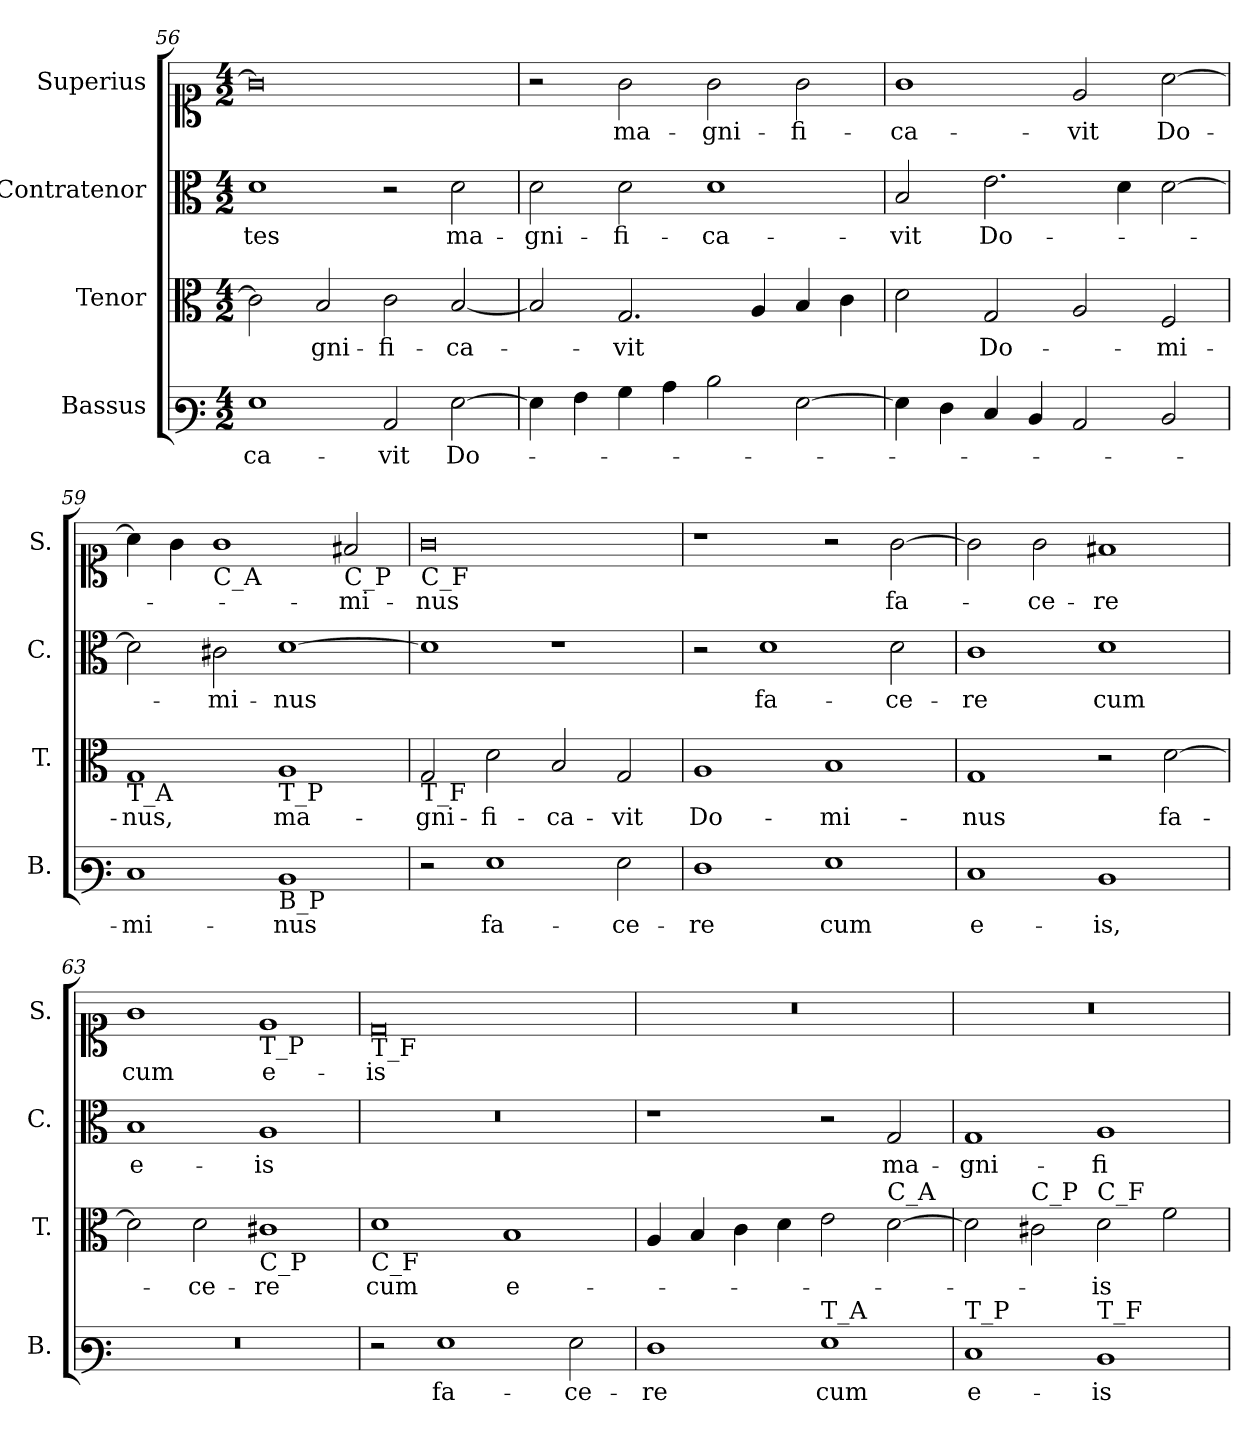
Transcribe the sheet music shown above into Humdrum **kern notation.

**kern	**text	**kern	**text	**kern	**text	**kern	**text
*part4	*part4	*part3	*part3	*part2	*part2	*part1	*part1
*staff4	*staff4	*staff3	*staff3	*staff2	*staff2	*staff1	*staff1
*I"Bassus	*	*I"Tenor	*	*I"Contratenor	*	*I"Superius	*
*I'B.	*	*I'T.	*	*I'C.	*	*I'S.	*
*clefF3	*	*clefC3	*	*clefC3	*	*clefC1	*
*k[]	*	*k[]	*	*k[]	*	*k[]	*
*M4/2	*	*M4/2	*	*M4/2	*	*M4/2	*
=56	=56	=56	=56	=56	=56	=56	=56
1G	-ca-	2c\]	.	1d	-tes	0g]	.
.	.	2B/	-gni-	.	.	.	.
2C/	-vit	2c\	-fi-	2r	.	.	.
[2G\	Do-	[2B/	-ca-	2d\	ma-	.	.
=57	=57	=57	=57	=57	=57	=57	=57
4G\]	.	2B/]	.	2d\	-gni-	2r	.
4A\	.	.	.	.	.	.	.
4B\	.	2.G/	-vit	2d\	-fi-	2g\	ma-
4c\	.	.	.	.	.	.	.
2d\	.	.	.	1d	-ca-	2g\	-gni-
.	.	4A/	.	.	.	.	.
[2G\	.	4B/	.	.	.	2g\	-fi-
.	.	4c\	.	.	.	.	.
=58	=58	=58	=58	=58	=58	=58	=58
4G\]	.	2d\	.	2B/	-vit	1g	-ca-
4F\	.	.	.	.	.	.	.
4E/	.	2G/	Do-	2.e\	Do-	.	.
4D/	.	.	.	.	.	.	.
2C/	.	2A/	.	.	.	2e/	-vit
.	.	.	.	4d\	.	.	.
2D/	.	2F/	mi-	[2d\	.	[2a\	Do-
=59	=59	=59	=59	=59	=59	=59	=59
!	!	!LO:TX:b:t=T_A	!	!	!	!	!
1E	-mi-	1G	-nus,	2d\]	.	4a\]	.
.	.	.	.	.	.	4g\	.
!	!	!	!	!	!	!LO:TX:b:t=C_A	!
.	.	.	.	2c#X\	-mi-	1g	.
!	!	!LO:TX:b:t=T_P	!	!	!	!	!
!LO:TX:b:t=B_P	!	!	!	!	!	!	!
1D	-nus	1A	ma-	[1d	-nus	.	.
!	!	!	!	!	!	!LO:TX:b:t=C_P	!
.	.	.	.	.	.	2f#X/	-mi-
=60	=60	=60	=60	=60	=60	=60	=60
!	!	!	!	!	!	!LO:TX:b:t=C_F	!
!	!	!LO:TX:b:t=T_F	!	!	!	!	!
2r	.	2G/	-gni-	1d]	.	0g	-nus
1G	fa-	2d\	-fi-	.	.	.	.
.	.	2B/	-ca-	1r	.	.	.
2G\	-ce-	2G/	-vit	.	.	.	.
=61	=61	=61	=61	=61	=61	=61	=61
1F	-re	1A	Do-	2r	.	1r	.
.	.	.	.	1d	fa-	.	.
1G	cum	1B	-mi-	.	.	2r	.
.	.	.	.	2d\	-ce-	[2g\	fa-
=62	=62	=62	=62	=62	=62	=62	=62
1E	e-	1G	-nus	1c	-re	2g\]	.
.	.	.	.	.	.	2g\	-ce-
1D	-is,	2r	.	1d	cum	1f#X	-re
.	.	[2d\	fa-	.	.	.	.
=63	=63	=63	=63	=63	=63	=63	=63
!LO:N:vis=1	!	!	!	!	!	!	!
0r	.	2d\]	.	1B	e-	1g	cum
.	.	2d\	-ce-	.	.	.	.
!	!	!	!	!	!	!LO:TX:b:t=T_P	!
!	!	!LO:TX:b:t=C_P	!	!	!	!	!
.	.	1c#X	-re	1A	-is	1e	e-
=64	=64	=64	=64	=64	=64	=64	=64
!	!	!	!	!	!	!LO:TX:b:t=T_F	!
!	!	!LO:TX:b:t=C_F	!	!	!	!	!
!	!	!	!	!LO:N:vis=1	!	!	!
2r	.	1d	cum	0r	.	0d	-is
1G	fa-	.	.	.	.	.	.
.	.	1B	e-	.	.	.	.
2G\	-ce-	.	.	.	.	.	.
=65	=65	=65	=65	=65	=65	=65	=65
!	!	!	!	!	!	!LO:N:vis=1	!
1F	-re	4A/	.	1r	.	0r	.
.	.	4B/	.	.	.	.	.
.	.	4c\	.	.	.	.	.
.	.	4d\	.	.	.	.	.
!LO:TX:a:t=T_A	!	!	!	!	!	!	!
1G	cum	2e\	.	2r	.	.	.
!	!	!LO:TX:a:t=C_A	!	!	!	!	!
.	.	[2d\	.	2G/	ma-	.	.
=66	=66	=66	=66	=66	=66	=66	=66
!LO:TX:a:t=T_P	!	!	!	!	!	!	!
!	!	!	!	!	!	!LO:N:vis=1	!
1E	e-	2d\]	.	1G	-gni-	0r	.
!	!	!LO:TX:a:t=C_P	!	!	!	!	!
.	.	2c#X\	.	.	.	.	.
!	!	!LO:TX:a:t=C_F	!	!	!	!	!
!LO:TX:a:t=T_F	!	!	!	!	!	!	!
1D	-is	2d\	-is	1A	-fi-	.	.
.	.	2f\	.	.	.	.	.
=	=	=	=	=	=	=	=
*-	*-	*-	*-	*-	*-	*-	*-
